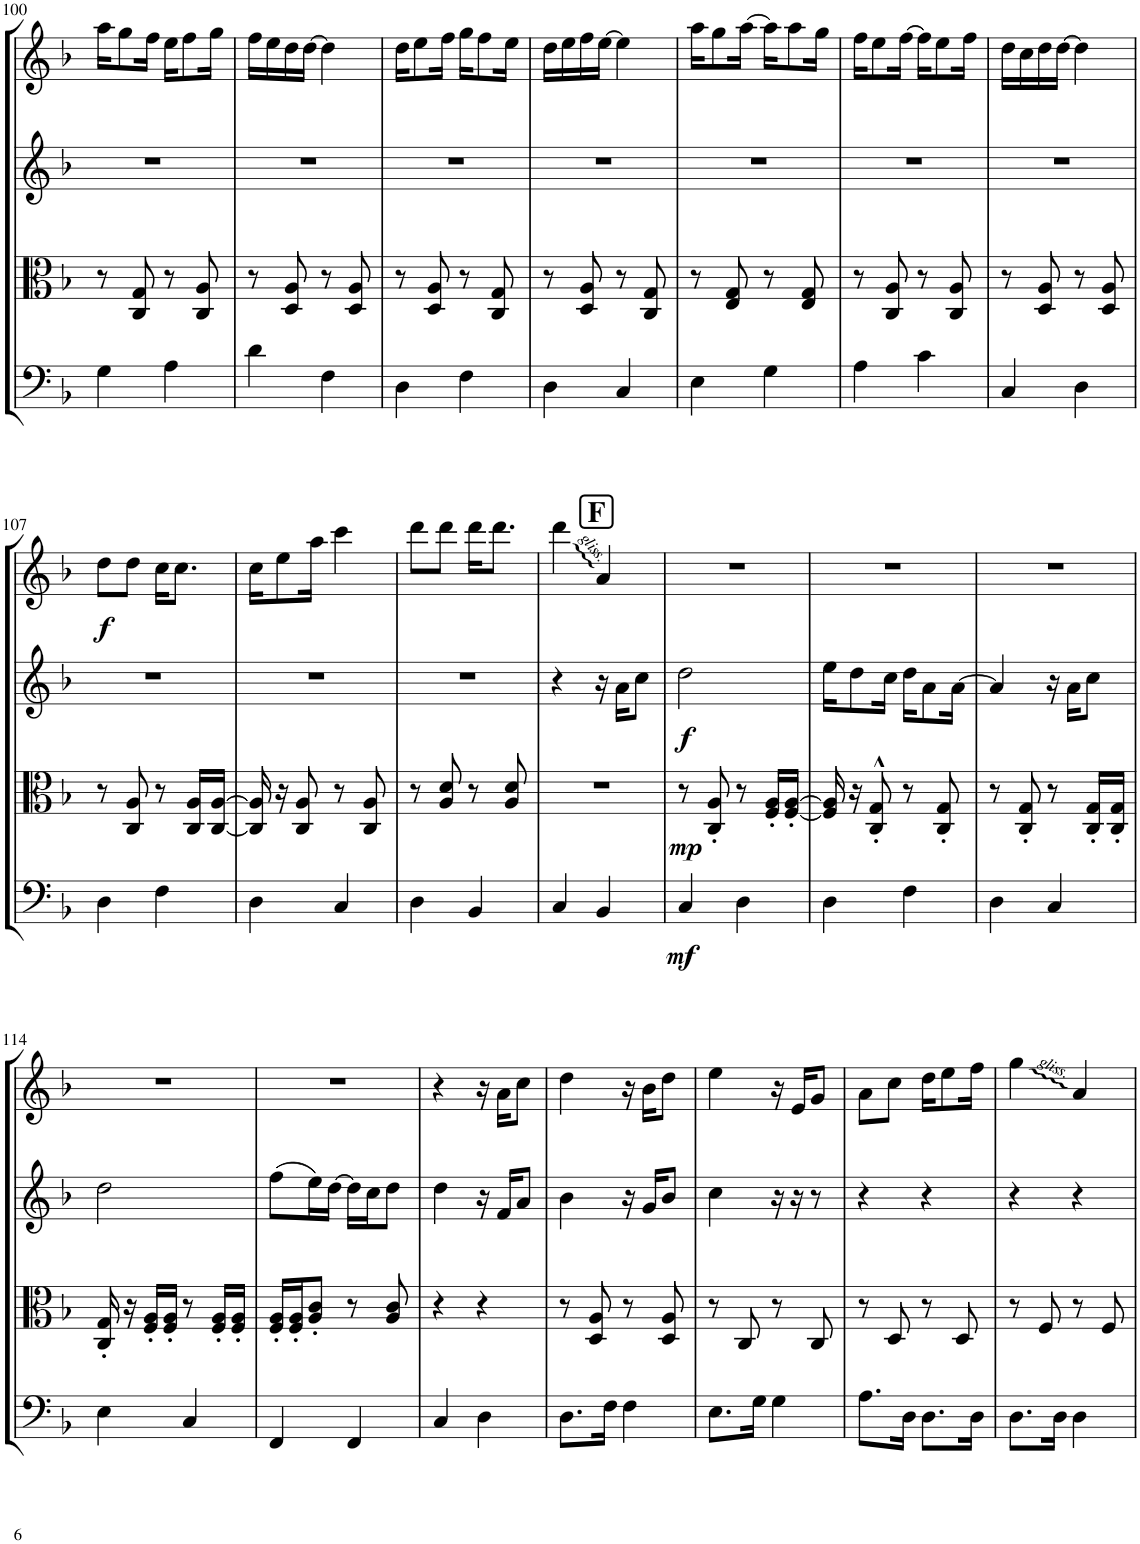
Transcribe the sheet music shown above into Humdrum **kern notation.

**kern	**dynam	**kern	**dynam	**kern	**dynam	**kern	**dynam
*part4	*part4	*part3	*part3	*part2	*part2	*part1	*part1
*staff4	*staff4	*staff3	*staff3	*staff2	*staff2	*staff1	*staff1
*I"Violoncello	*	*I"Viola	*	*I"Violin II	*	*I"Violin I	*
*I'Vc	*	*I'Vla	*	*I'Vln	*	*I'Vln	*
!!LO:PB:g=z
*clefF4	*	*clefC3	*	*clefG2	*	*clefG2	*
*k[b-]	*	*k[b-]	*	*k[b-]	*	*k[b-]	*
*M2/4	*	*M2/4	*	*M2/4	*	*M2/4	*
=100	=100	=100	=100	=100	=100	=100	=100
4G\	.	8r	.	2r	.	16aa\KL	.
.	.	.	.	.	.	8gg\	.
.	.	8C/ 8G/	.	.	.	.	.
.	.	.	.	.	.	16ff\Jk	.
4A\	.	8r	.	.	.	16ee\KL	.
.	.	.	.	.	.	8ff\	.
.	.	8C/ 8A/	.	.	.	.	.
.	.	.	.	.	.	16gg\Jk	.
=101	=101	=101	=101	=101	=101	=101	=101
4d\	.	8r	.	2r	.	16ff\LL	.
.	.	.	.	.	.	16ee\	.
.	.	8D/ 8A/	.	.	.	16dd\	.
.	.	.	.	.	.	[16dd\JJ	.
4F\	.	8r	.	.	.	4dd\]	.
.	.	8D/ 8A/	.	.	.	.	.
=102	=102	=102	=102	=102	=102	=102	=102
4D\	.	8r	.	2r	.	16dd\KL	.
.	.	.	.	.	.	8ee\	.
.	.	8D/ 8A/	.	.	.	.	.
.	.	.	.	.	.	16ff\Jk	.
4F\	.	8r	.	.	.	16gg\KL	.
.	.	.	.	.	.	8ff\	.
.	.	8C/ 8G/	.	.	.	.	.
.	.	.	.	.	.	16ee\Jk	.
=103	=103	=103	=103	=103	=103	=103	=103
4D\	.	8r	.	2r	.	16dd\LL	.
.	.	.	.	.	.	16ee\	.
.	.	8D/ 8A/	.	.	.	16ff\	.
.	.	.	.	.	.	[16ee\JJ	.
4C/	.	8r	.	.	.	4ee\]	.
.	.	8C/ 8G/	.	.	.	.	.
=104	=104	=104	=104	=104	=104	=104	=104
4E\	.	8r	.	2r	.	16aa\KL	.
.	.	.	.	.	.	8gg\	.
.	.	8E/ 8G/	.	.	.	.	.
.	.	.	.	.	.	[16aa\Jk	.
4G\	.	8r	.	.	.	16aa\KL]	.
.	.	.	.	.	.	8aa\	.
.	.	8E/ 8G/	.	.	.	.	.
.	.	.	.	.	.	16gg\Jk	.
=105	=105	=105	=105	=105	=105	=105	=105
4A\	.	8r	.	2r	.	16ff\KL	.
.	.	.	.	.	.	8ee\	.
.	.	8C/ 8A/	.	.	.	.	.
.	.	.	.	.	.	[16ff\Jk	.
4c\	.	8r	.	.	.	16ff\KL]	.
.	.	.	.	.	.	8ee\	.
.	.	8C/ 8A/	.	.	.	.	.
.	.	.	.	.	.	16ff\Jk	.
=106	=106	=106	=106	=106	=106	=106	=106
4C/	.	8r	.	2r	.	16dd\LL	.
.	.	.	.	.	.	16cc\	.
.	.	8D/ 8A/	.	.	.	16dd\	.
.	.	.	.	.	.	[16dd\JJ	.
4D\	.	8r	.	.	.	4dd\]	.
.	.	8D/ 8A/	.	.	.	.	.
!!LO:LB:g=z
=107	=107	=107	=107	=107	=107	=107	=107
!	!	!	!	!	!	!	!LO:DY:b
4D\	.	8r	.	2r	.	8dd\L	f
.	.	8C/ 8A/	.	.	.	8dd\J	.
4F\	.	8r	.	.	.	16cc\KL	.
.	.	.	.	.	.	8.cc\J	.
.	.	16C/ 16A/LL	.	.	.	.	.
.	.	[16C/ [16A/JJ	.	.	.	.	.
=108	=108	=108	=108	=108	=108	=108	=108
4D\	.	16C/] 16A/]	.	2r	.	16cc\KL	.
.	.	16r	.	.	.	8ee\	.
.	.	8C/ 8A/	.	.	.	.	.
.	.	.	.	.	.	16aa\Jk	.
4C/	.	8r	.	.	.	4ccc\	.
.	.	8C/ 8A/	.	.	.	.	.
=109	=109	=109	=109	=109	=109	=109	=109
4D\	.	8r	.	2r	.	8ddd\L	.
.	.	8A/ 8d/	.	.	.	8ddd\J	.
4BB-/	.	8r	.	.	.	16ddd\KL	.
.	.	.	.	.	.	8.ddd\J	.
.	.	8A/ 8d/	.	.	.	.	.
!!LO:REH:place=s1:a:B:cj:fs=14:t=F:qo=1
=110	=110	=110	=110	=110	=110	=110	=110
4C/	.	2r	.	4r	.	4ddd\	.
4BB-/	.	.	.	16r	.	4a/	.
.	.	.	.	16a\KL	.	.	.
.	.	.	.	8cc\J	.	.	.
=111	=111	=111	=111	=111	=111	=111	=111
!	!LO:DY:b	!	!LO:DY:b	!	!LO:DY:b	!	!
4C/	mf	8r	mp	2dd\	f	2r	.
.	.	8C/' 8A/'	.	.	.	.	.
4D\	.	8r	.	.	.	.	.
.	.	16F/' 16A/'LL	.	.	.	.	.
.	.	[16F/' [16A/'JJ	.	.	.	.	.
=112	=112	=112	=112	=112	=112	=112	=112
4D\	.	16F/] 16A/]	.	16ee\KL	.	2r	.
.	.	16r	.	8dd\	.	.	.
.	.	8C/'^^ 8G/'^^	.	.	.	.	.
.	.	.	.	16cc\Jk	.	.	.
4F\	.	8r	.	16dd\KL	.	.	.
.	.	.	.	8a\	.	.	.
.	.	8C/' 8G/'	.	.	.	.	.
.	.	.	.	[16a\Jk	.	.	.
=113	=113	=113	=113	=113	=113	=113	=113
4D\	.	8r	.	4a/]	.	2r	.
.	.	8C/' 8G/'	.	.	.	.	.
4C/	.	8r	.	16r	.	.	.
.	.	.	.	16a\KL	.	.	.
.	.	16C/' 16G/'LL	.	8cc\J	.	.	.
.	.	16C/' 16G/'JJ	.	.	.	.	.
!!LO:LB:g=z
=114	=114	=114	=114	=114	=114	=114	=114
4E\	.	16C/' 16G/'	.	2dd\	.	2r	.
.	.	16r	.	.	.	.	.
.	.	16F/' 16A/'LL	.	.	.	.	.
.	.	16F/' 16A/'JJ	.	.	.	.	.
4C/	.	8r	.	.	.	.	.
.	.	16F/' 16A/'LL	.	.	.	.	.
.	.	16F/' 16A/'JJ	.	.	.	.	.
=115	=115	=115	=115	=115	=115	=115	=115
4FF/	.	16F/' 16A/'LL	.	(8ff\L	.	2r	.
.	.	16F/' 16A/'J	.	.	.	.	.
.	.	8A/' 8c/'J	.	16ee\L)	.	.	.
.	.	.	.	[16dd\JJ	.	.	.
4FF/	.	8r	.	16dd\LL]	.	.	.
.	.	.	.	16cc\J	.	.	.
.	.	8A/ 8c/	.	8dd\J	.	.	.
=116	=116	=116	=116	=116	=116	=116	=116
4C/	.	4r	.	4dd\	.	4r	.
4D\	.	4r	.	16r	.	16r	.
.	.	.	.	16f/KL	.	16a\KL	.
.	.	.	.	8a/J	.	8cc\J	.
=117	=117	=117	=117	=117	=117	=117	=117
8.D\L	.	8r	.	4b-\	.	4dd\	.
.	.	8D/ 8A/	.	.	.	.	.
16F\Jk	.	.	.	.	.	.	.
4F\	.	8r	.	16r	.	16r	.
.	.	.	.	16g/KL	.	16b-\KL	.
.	.	8D/ 8A/	.	8b-/J	.	8dd\J	.
=118	=118	=118	=118	=118	=118	=118	=118
8.E\L	.	8r	.	4cc\	.	4ee\	.
.	.	8C/	.	.	.	.	.
16G\Jk	.	.	.	.	.	.	.
4G\	.	8r	.	16r	.	16r	.
.	.	.	.	16r	.	16e/KL	.
.	.	8C/	.	8r	.	8g/J	.
=119	=119	=119	=119	=119	=119	=119	=119
8.A\L	.	8r	.	4r	.	8a\L	.
.	.	8D/	.	.	.	8cc\J	.
16D\Jk	.	.	.	.	.	.	.
8.D\L	.	8r	.	4r	.	16dd\KL	.
.	.	.	.	.	.	8ee\	.
.	.	8D/	.	.	.	.	.
16D\Jk	.	.	.	.	.	16ff\Jk	.
=120	=120	=120	=120	=120	=120	=120	=120
8.D\L	.	8r	.	4r	.	4gg\	.
.	.	8F/	.	.	.	.	.
16D\Jk	.	.	.	.	.	.	.
4D\	.	8r	.	4r	.	4a/	.
.	.	8F/	.	.	.	.	.
=	=	=	=	=	=	=	=
*-	*-	*-	*-	*-	*-	*-	*-
